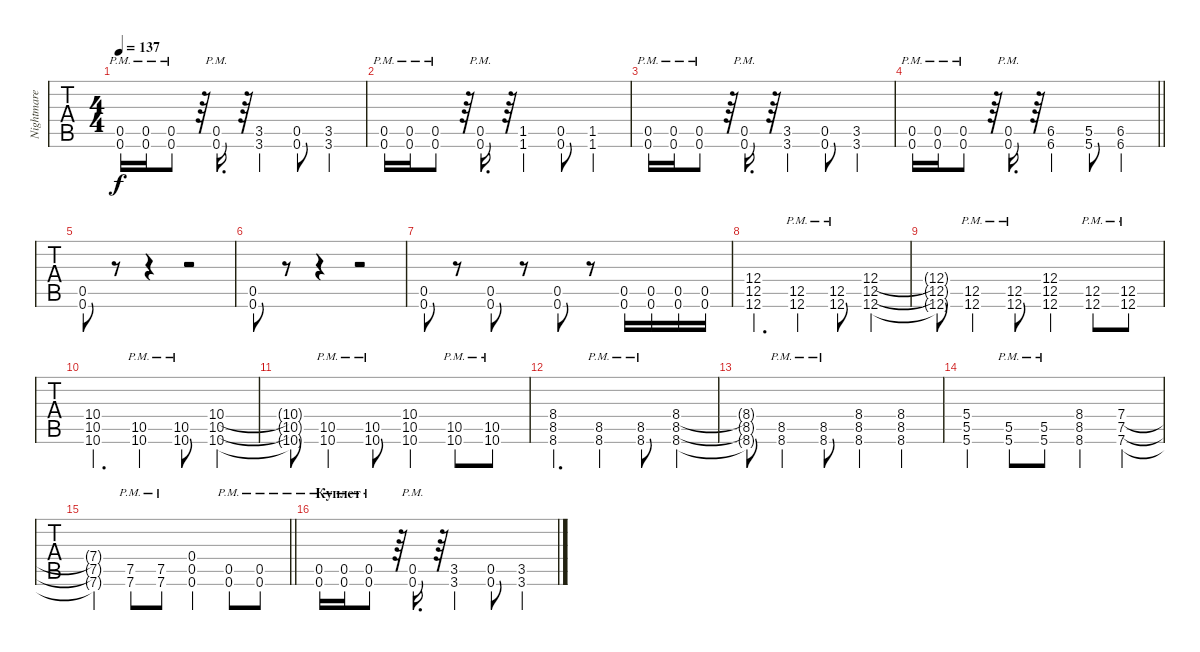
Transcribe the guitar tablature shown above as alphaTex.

\track ("Nightmare Industries Guitar" "Nightmare ") {instrument distortionguitar}
\staff {tabs}
\tuning (D4 A3 F3 C3 G2 C2) {hide}
\ts (4 4)
\tempo 137
\clef g2
\ks c
(0.5{pm} 0.6{pm}).16{dy f} (0.5{pm} 0.6{pm}).16 (0.5{pm} 0.6{pm}).8 r.64 (0.5{pm} 0.6{pm}).16{d} r.64 (3.5 3.6).4 (0.5 0.6).8 (3.5 3.6).4 |
(0.5{pm} 0.6{pm}).16 (0.5{pm} 0.6{pm}).16 (0.5{pm} 0.6{pm}).8 r.64 (0.5{pm} 0.6{pm}).16{d} r.64 (1.5 1.6).4 (0.5 0.6).8 (1.5 1.6).4 |
(0.5{pm} 0.6{pm}).16 (0.5{pm} 0.6{pm}).16 (0.5{pm} 0.6{pm}).8 r.64 (0.5{pm} 0.6{pm}).16{d} r.64 (3.5 3.6).4 (0.5 0.6).8 (3.5 3.6).4 |
\barLineRight lightlight
(0.5{pm} 0.6{pm}).16 (0.5{pm} 0.6{pm}).16 (0.5{pm} 0.6{pm}).8 r.64 (0.5{pm} 0.6{pm}).16{d} r.64 (6.5 6.6).4 (5.5 5.6).8 (6.5 6.6).4 |
(0.5 0.6).8 r.8 r.4 r.2 |
(0.5 0.6).8 r.8 r.4 r.2 |
(0.5 0.6).8 r.8 (0.5 0.6).8 r.8 (0.5 0.6).8 r.8 (0.5 0.6).16 (0.5 0.6).16 (0.5 0.6).16 (0.5 0.6).16 |
(12.4 12.5 12.6).4{d} (12.5{pm} 12.6{pm}).4 (12.5{pm} 12.6{pm}).8 (12.4 12.5 12.6).4 |
(12.4{t} 12.5{t} 12.6{t}).8 (12.5{pm} 12.6{pm}).4 (12.5{pm} 12.6{pm}).8 (12.4 12.5 12.6).4 (12.5{pm} 12.6{pm}).8 (12.5{pm} 12.6{pm}).8 |
(10.4 10.5 10.6).4{d} (10.5{pm} 10.6{pm}).4 (10.5{pm} 10.6{pm}).8 (10.4 10.5 10.6).4 |
(10.4{t} 10.5{t} 10.6{t}).8 (10.5{pm} 10.6{pm}).4 (10.5{pm} 10.6{pm}).8 (10.4 10.5 10.6).4 (10.5{pm} 10.6{pm}).8 (10.5{pm} 10.6{pm}).8 |
(8.4 8.5 8.6).4{d} (8.5{pm} 8.6{pm}).4 (8.5{pm} 8.6{pm}).8 (8.4 8.5 8.6).4 |
(8.4{t} 8.5{t} 8.6{t}).8 (8.5{pm} 8.6{pm}).4 (8.5{pm} 8.6{pm}).8 (8.4 8.5 8.6).4 (8.4 8.5 8.6).4 |
(5.4 5.5 5.6).4 (5.5{pm} 5.6{pm}).8 (5.5{pm} 5.6{pm}).8 (8.4 8.5 8.6).4 (7.4 7.5 7.6).4 |
\barLineRight lightlight
(7.4{t} 7.5{t} 7.6{t}).4 (7.5{pm} 7.6{pm}).8 (7.5{pm} 7.6{pm}).8 (0.4 0.5 0.6).4 (0.5{pm} 0.6{pm}).8 (0.5{pm} 0.6{pm}).8 |
\section ("" "Куплет")
(0.5{pm} 0.6{pm}).16 (0.5{pm} 0.6{pm}).16 (0.5{pm} 0.6{pm}).8 r.64 (0.5{pm} 0.6{pm}).16{d} r.64 (3.5 3.6).4 (0.5 0.6).8 (3.5 3.6).4
